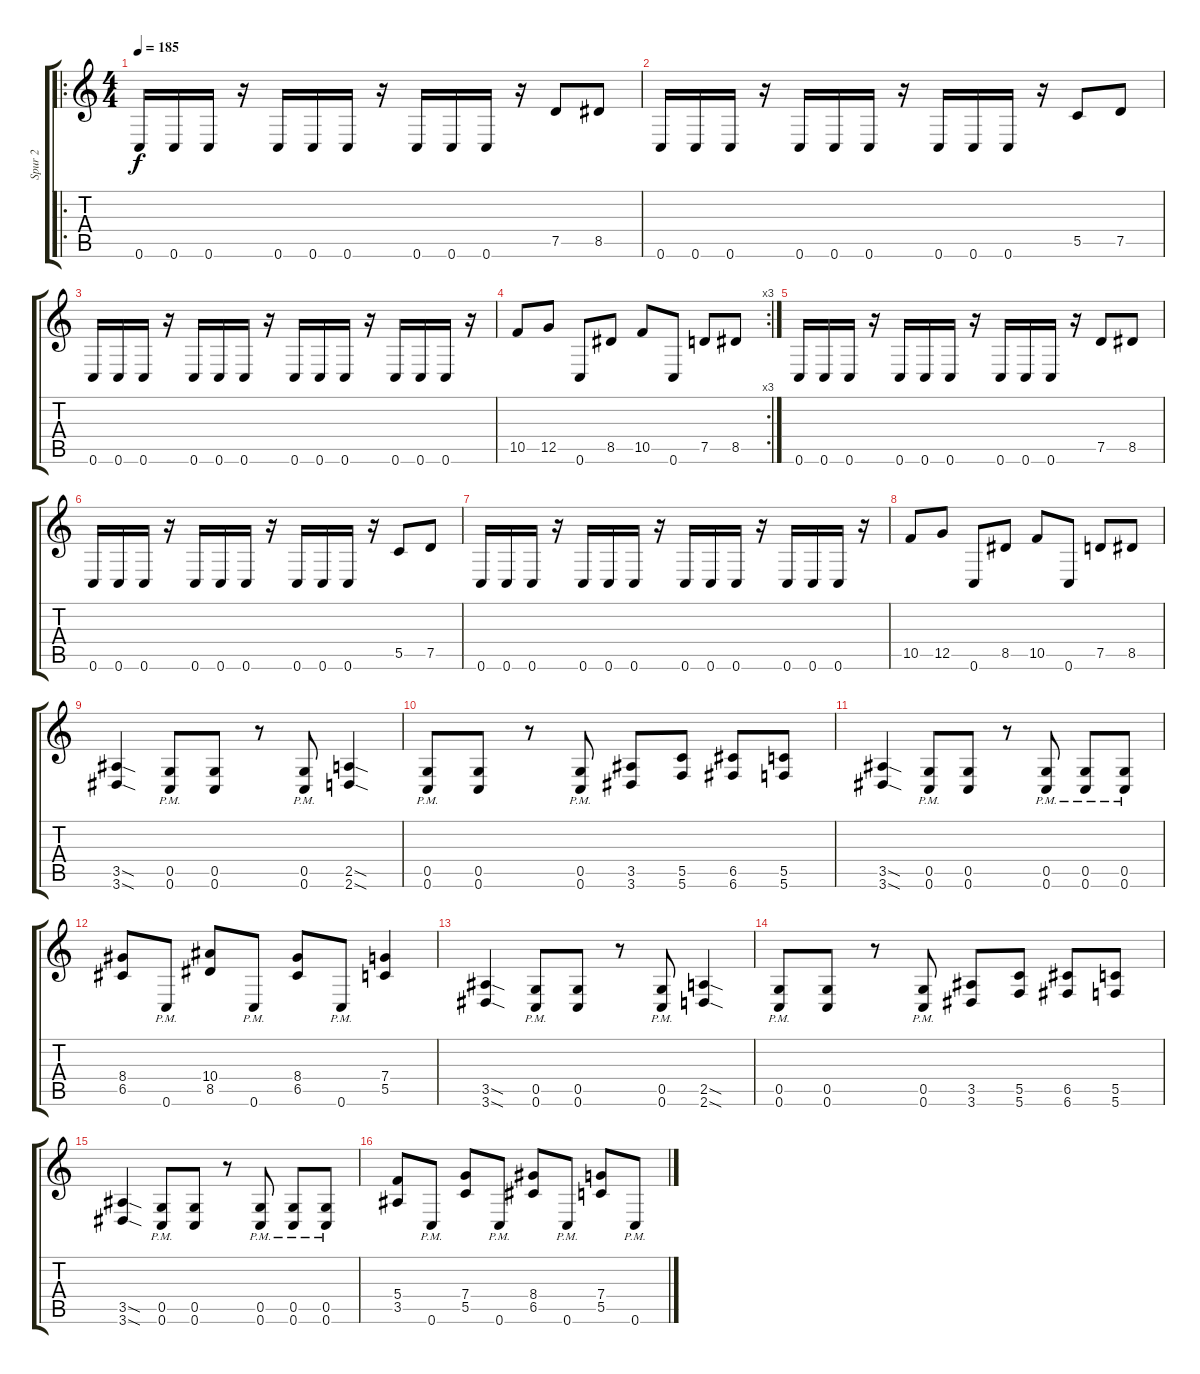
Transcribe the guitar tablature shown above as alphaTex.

\track ("Spur 2" "Spur 2") {instrument distortionguitar}
\staff {score tabs}
\tuning (D4 A3 F3 C3 G2 C2) {hide}
\ro
\ts (4 4)
\tempo 185
\clef g2
\ks c
0.6.16{dy f} 0.6.16 0.6.16 r.16 0.6.16 0.6.16 0.6.16 r.16 0.6.16 0.6.16 0.6.16 r.16 7.5.8 8.5.8 |
0.6.16 0.6.16 0.6.16 r.16 0.6.16 0.6.16 0.6.16 r.16 0.6.16 0.6.16 0.6.16 r.16 5.5.8 7.5.8 |
0.6.16 0.6.16 0.6.16 r.16 0.6.16 0.6.16 0.6.16 r.16 0.6.16 0.6.16 0.6.16 r.16 0.6.16 0.6.16 0.6.16 r.16 |
\rc 3
10.5.8 12.5.8 0.6.8 8.5.8 10.5.8 0.6.8 7.5.8 8.5.8 |
0.6.16 0.6.16 0.6.16 r.16 0.6.16 0.6.16 0.6.16 r.16 0.6.16 0.6.16 0.6.16 r.16 7.5.8 8.5.8 |
0.6.16 0.6.16 0.6.16 r.16 0.6.16 0.6.16 0.6.16 r.16 0.6.16 0.6.16 0.6.16 r.16 5.5.8 7.5.8 |
0.6.16 0.6.16 0.6.16 r.16 0.6.16 0.6.16 0.6.16 r.16 0.6.16 0.6.16 0.6.16 r.16 0.6.16 0.6.16 0.6.16 r.16 |
10.5.8 12.5.8 0.6.8 8.5.8 10.5.8 0.6.8 7.5.8 8.5.8 |
(3.5{sod} 3.6{sod}).4 (0.5{pm} 0.6{pm}).8 (0.5 0.6).8 r.8 (0.5{pm} 0.6{pm}).8 (2.5{sod} 2.6{sod}).4 |
(0.5{pm} 0.6{pm}).8 (0.5 0.6).8 r.8 (0.5{pm} 0.6{pm}).8 (3.5 3.6).8 (5.5 5.6).8 (6.5 6.6).8 (5.5 5.6).8 |
(3.5{sod} 3.6{sod}).4 (0.5{pm} 0.6{pm}).8 (0.5 0.6).8 r.8 (0.5{pm} 0.6{pm}).8 (0.5{pm} 0.6{pm}).8 (0.5{pm} 0.6{pm}).8 |
(8.4 6.5).8 0.6{pm}.8 (10.4 8.5).8 0.6{pm}.8 (8.4 6.5).8 0.6{pm}.8 (7.4 5.5).4 |
(3.5{sod} 3.6{sod}).4 (0.5{pm} 0.6{pm}).8 (0.5 0.6).8 r.8 (0.5{pm} 0.6{pm}).8 (2.5{sod} 2.6{sod}).4 |
(0.5{pm} 0.6{pm}).8 (0.5 0.6).8 r.8 (0.5{pm} 0.6{pm}).8 (3.5 3.6).8 (5.5 5.6).8 (6.5 6.6).8 (5.5 5.6).8 |
(3.5{sod} 3.6{sod}).4 (0.5{pm} 0.6{pm}).8 (0.5 0.6).8 r.8 (0.5{pm} 0.6{pm}).8 (0.5{pm} 0.6{pm}).8 (0.5{pm} 0.6{pm}).8 |
(5.4 3.5).8 0.6{pm}.8 (7.4 5.5).8 0.6{pm}.8 (8.4 6.5).8 0.6{pm}.8 (7.4 5.5).8 0.6{pm}.8
